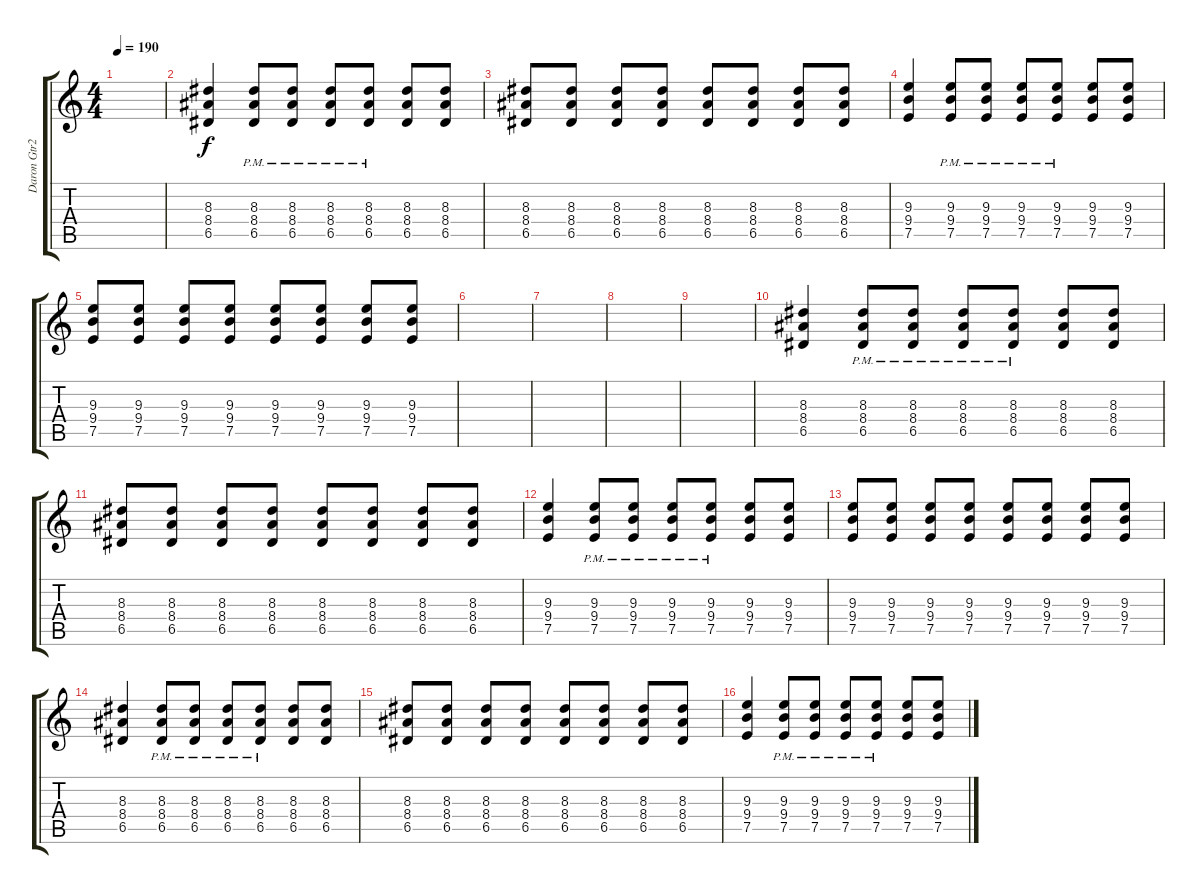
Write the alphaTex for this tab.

\track ("Daron Gtr2" "Daron Gtr2") {instrument distortionguitar}
\staff {score tabs}
\tuning (E4 B3 G3 D3 A2 D2) {hide}
\ts (4 4)
\tempo 190
\clef g2
\ks c
|
(8.3 8.4 6.5).4 (8.3{pm} 8.4{pm} 6.5{pm}).8 (8.3{pm} 8.4{pm} 6.5{pm}).8 (8.3{pm} 8.4{pm} 6.5{pm}).8 (8.3{pm} 8.4{pm} 6.5{pm}).8 (8.3 8.4 6.5).8 (8.3 8.4 6.5).8 |
(8.3 8.4 6.5).8 (8.3 8.4 6.5).8 (8.3 8.4 6.5).8 (8.3 8.4 6.5).8 (8.3 8.4 6.5).8 (8.3 8.4 6.5).8 (8.3 8.4 6.5).8 (8.3 8.4 6.5).8 |
(9.3 9.4 7.5).4 (9.3{pm} 9.4{pm} 7.5{pm}).8 (9.3{pm} 9.4{pm} 7.5{pm}).8 (9.3{pm} 9.4{pm} 7.5{pm}).8 (9.3{pm} 9.4{pm} 7.5{pm}).8 (9.3 9.4 7.5).8 (9.3 9.4 7.5).8 |
(9.3 9.4 7.5).8 (9.3 9.4 7.5).8 (9.3 9.4 7.5).8 (9.3 9.4 7.5).8 (9.3 9.4 7.5).8 (9.3 9.4 7.5).8 (9.3 9.4 7.5).8 (9.3 9.4 7.5).8 |
|
|
|
|
(8.3 8.4 6.5).4 (8.3{pm} 8.4{pm} 6.5{pm}).8 (8.3{pm} 8.4{pm} 6.5{pm}).8 (8.3{pm} 8.4{pm} 6.5{pm}).8 (8.3{pm} 8.4{pm} 6.5{pm}).8 (8.3 8.4 6.5).8 (8.3 8.4 6.5).8 |
(8.3 8.4 6.5).8 (8.3 8.4 6.5).8 (8.3 8.4 6.5).8 (8.3 8.4 6.5).8 (8.3 8.4 6.5).8 (8.3 8.4 6.5).8 (8.3 8.4 6.5).8 (8.3 8.4 6.5).8 |
(9.3 9.4 7.5).4 (9.3{pm} 9.4{pm} 7.5{pm}).8 (9.3{pm} 9.4{pm} 7.5{pm}).8 (9.3{pm} 9.4{pm} 7.5{pm}).8 (9.3{pm} 9.4{pm} 7.5{pm}).8 (9.3 9.4 7.5).8 (9.3 9.4 7.5).8 |
(9.3 9.4 7.5).8 (9.3 9.4 7.5).8 (9.3 9.4 7.5).8 (9.3 9.4 7.5).8 (9.3 9.4 7.5).8 (9.3 9.4 7.5).8 (9.3 9.4 7.5).8 (9.3 9.4 7.5).8 |
(8.3 8.4 6.5).4 (8.3{pm} 8.4{pm} 6.5{pm}).8 (8.3{pm} 8.4{pm} 6.5{pm}).8 (8.3{pm} 8.4{pm} 6.5{pm}).8 (8.3{pm} 8.4{pm} 6.5{pm}).8 (8.3 8.4 6.5).8 (8.3 8.4 6.5).8 |
(8.3 8.4 6.5).8 (8.3 8.4 6.5).8 (8.3 8.4 6.5).8 (8.3 8.4 6.5).8 (8.3 8.4 6.5).8 (8.3 8.4 6.5).8 (8.3 8.4 6.5).8 (8.3 8.4 6.5).8 |
(9.3 9.4 7.5).4 (9.3{pm} 9.4{pm} 7.5{pm}).8 (9.3{pm} 9.4{pm} 7.5{pm}).8 (9.3{pm} 9.4{pm} 7.5{pm}).8 (9.3{pm} 9.4{pm} 7.5{pm}).8 (9.3 9.4 7.5).8 (9.3 9.4 7.5).8
